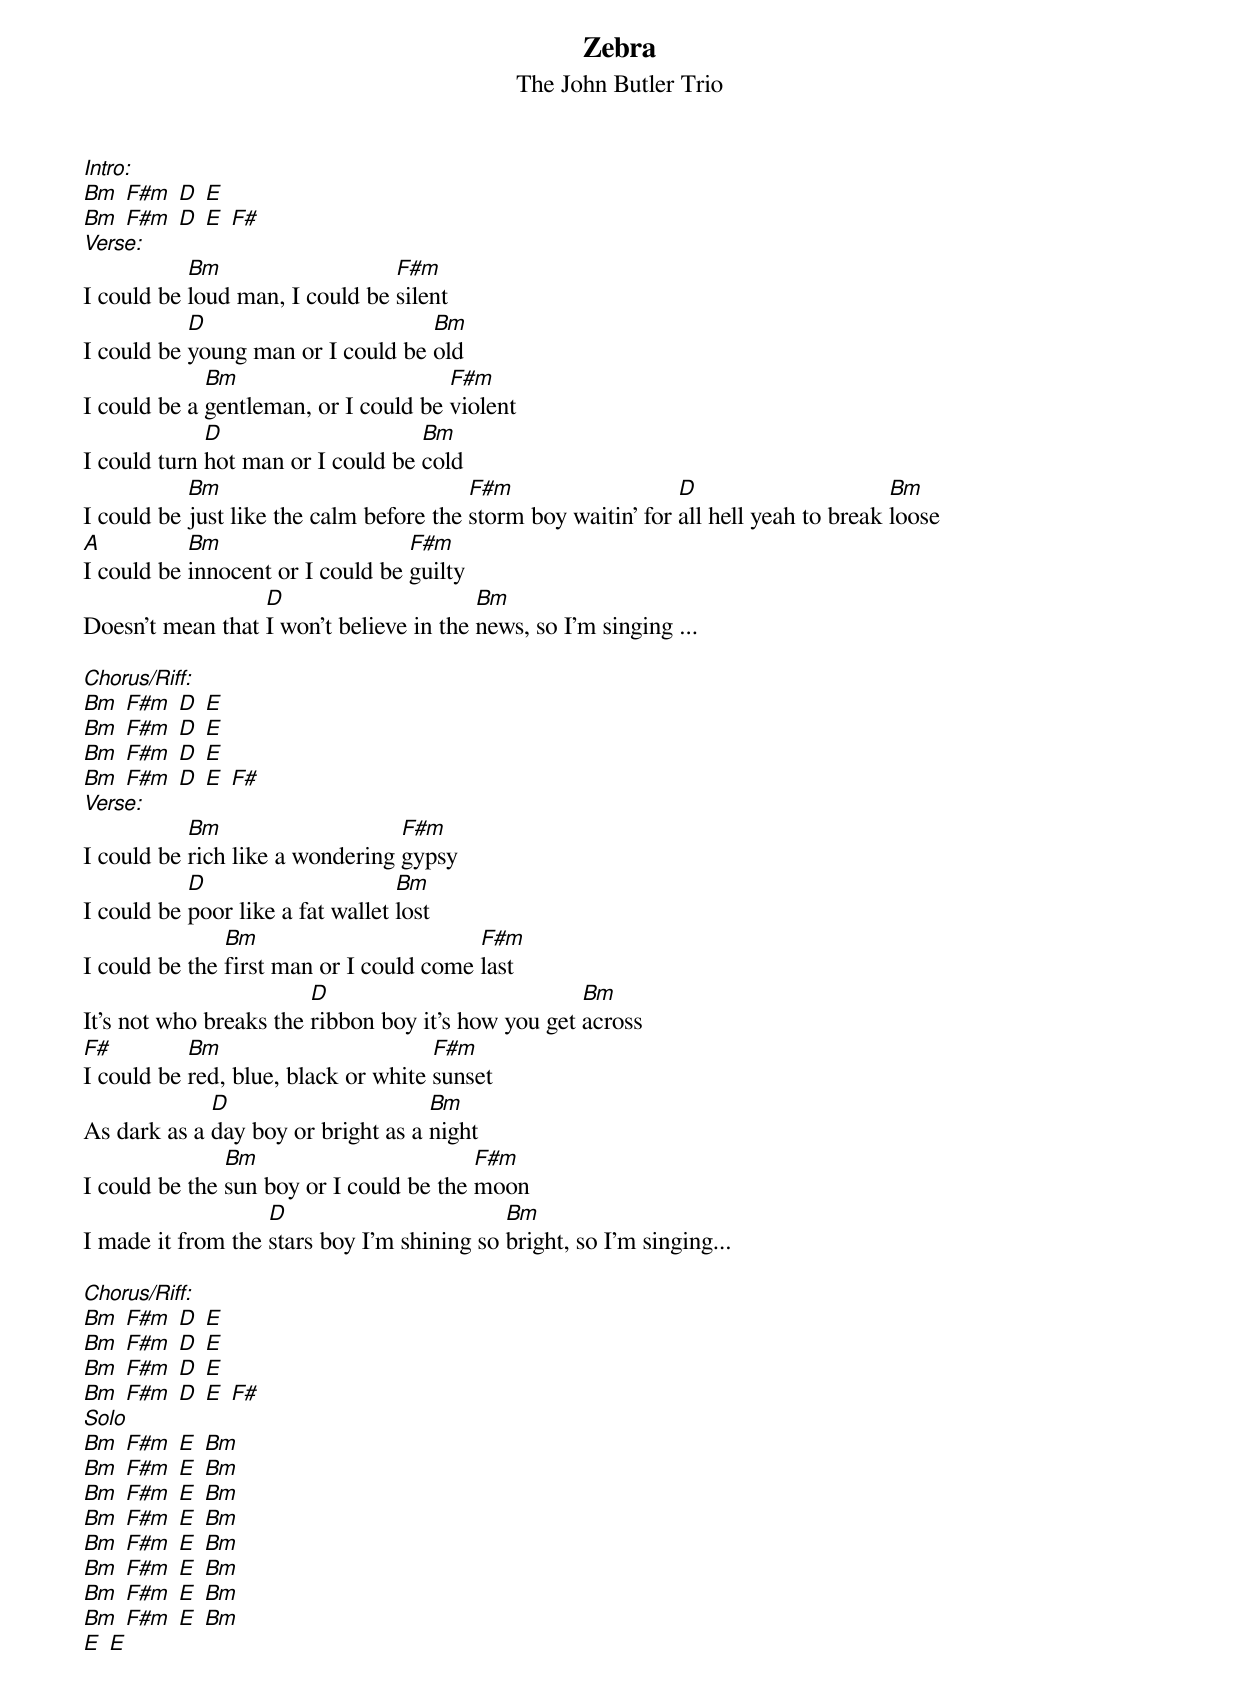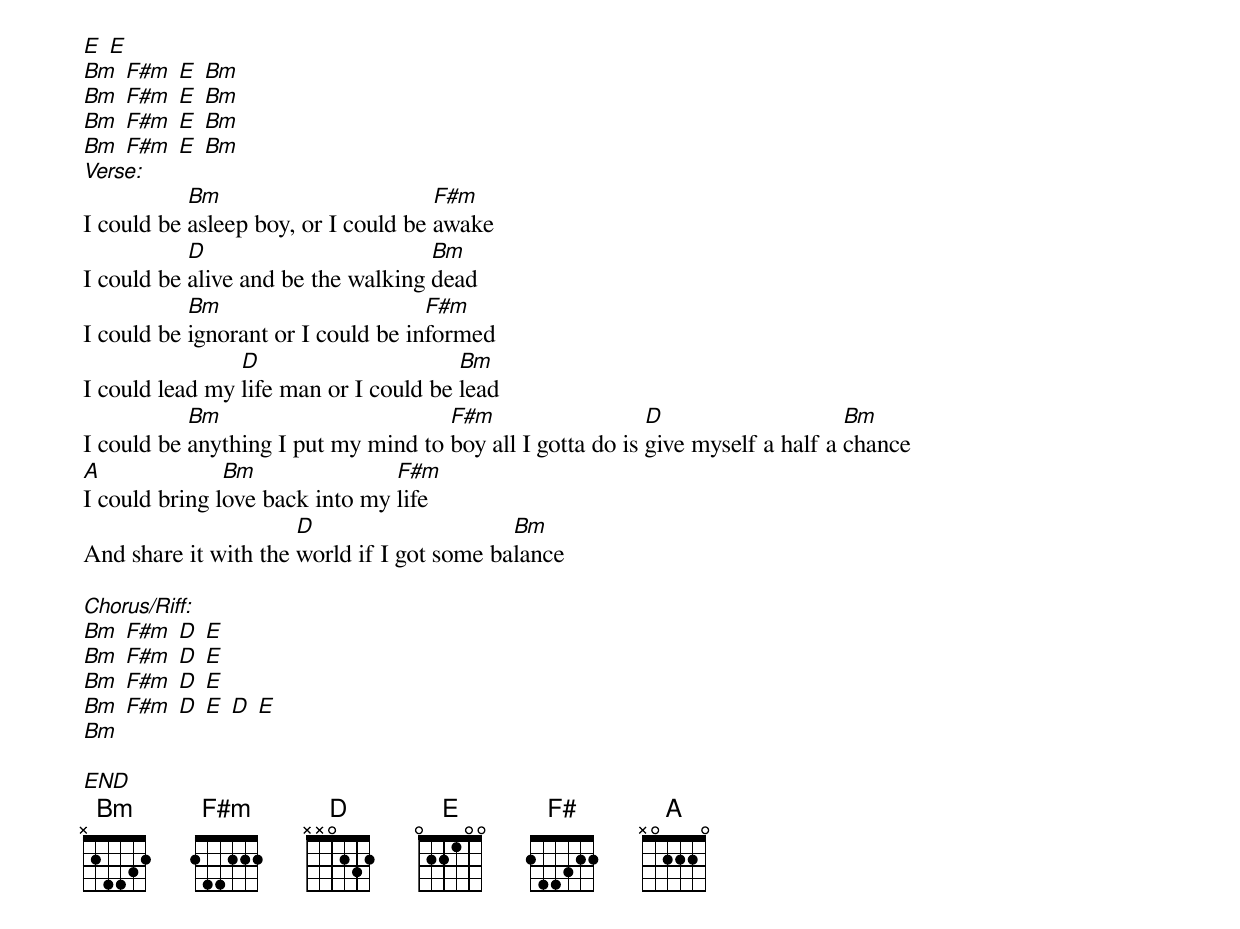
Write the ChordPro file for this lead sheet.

{t:Zebra}
{st:The John Butler Trio}

[Intro:]
[Bm] [F#m] [D] [E]
[Bm] [F#m] [D] [E] [F#]
[Verse:]
I could be [Bm]loud man, I could be [F#m]silent
I could be [D]young man or I could be [Bm]old
I could be a [Bm]gentleman, or I could be [F#m]violent
I could turn [D]hot man or I could be [Bm]cold
I could be [Bm]just like the calm before the [F#m]storm boy waitin' for [D]all hell yeah to break [Bm]loose
[A]I could be [Bm]innocent or I could be [F#m]guilty
Doesn't mean that [D]I won't believe in the [Bm]news, so I'm singing ...

[Chorus/Riff:]
[Bm] [F#m] [D] [E]
[Bm] [F#m] [D] [E]
[Bm] [F#m] [D] [E]
[Bm] [F#m] [D] [E] [F#]
[Verse:]
I could be [Bm]rich like a wondering [F#m]gypsy
I could be [D]poor like a fat wallet [Bm]lost
I could be the [Bm]first man or I could come [F#m]last
It's not who breaks the [D]ribbon boy it's how you get [Bm]across
[F#]I could be [Bm]red, blue, black or white [F#m]sunset
As dark as a [D]day boy or bright as a [Bm]night
I could be the [Bm]sun boy or I could be the [F#m]moon
I made it from the [D]stars boy I'm shining so [Bm]bright, so I'm singing...

[Chorus/Riff:]
[Bm] [F#m] [D] [E]
[Bm] [F#m] [D] [E]
[Bm] [F#m] [D] [E]
[Bm] [F#m] [D] [E] [F#]
[Solo]
[Bm] [F#m] [E] [Bm]
[Bm] [F#m] [E] [Bm]
[Bm] [F#m] [E] [Bm]
[Bm] [F#m] [E] [Bm]
[Bm] [F#m] [E] [Bm]
[Bm] [F#m] [E] [Bm]
[Bm] [F#m] [E] [Bm]
[Bm] [F#m] [E] [Bm]
[E] [E]
[E] [E]
[Bm] [F#m] [E] [Bm]
[Bm] [F#m] [E] [Bm]
[Bm] [F#m] [E] [Bm]
[Bm] [F#m] [E] [Bm]
[Verse:]
I could be [Bm]asleep boy, or I could be [F#m]awake
I could be [D]alive and be the walking [Bm]dead
I could be [Bm]ignorant or I could be in[F#m]formed
I could lead my [D]life man or I could be [Bm]lead
I could be [Bm]anything I put my mind to [F#m]boy all I gotta do is [D]give myself a half a [Bm]chance
[A]I could bring l[Bm]ove back into my [F#m]life
And share it with the [D]world if I got some ba[Bm]lance

[Chorus/Riff:]
[Bm] [F#m] [D] [E]
[Bm] [F#m] [D] [E]
[Bm] [F#m] [D] [E]
[Bm] [F#m] [D] [E] [D] [E]
[Bm]

[END]
